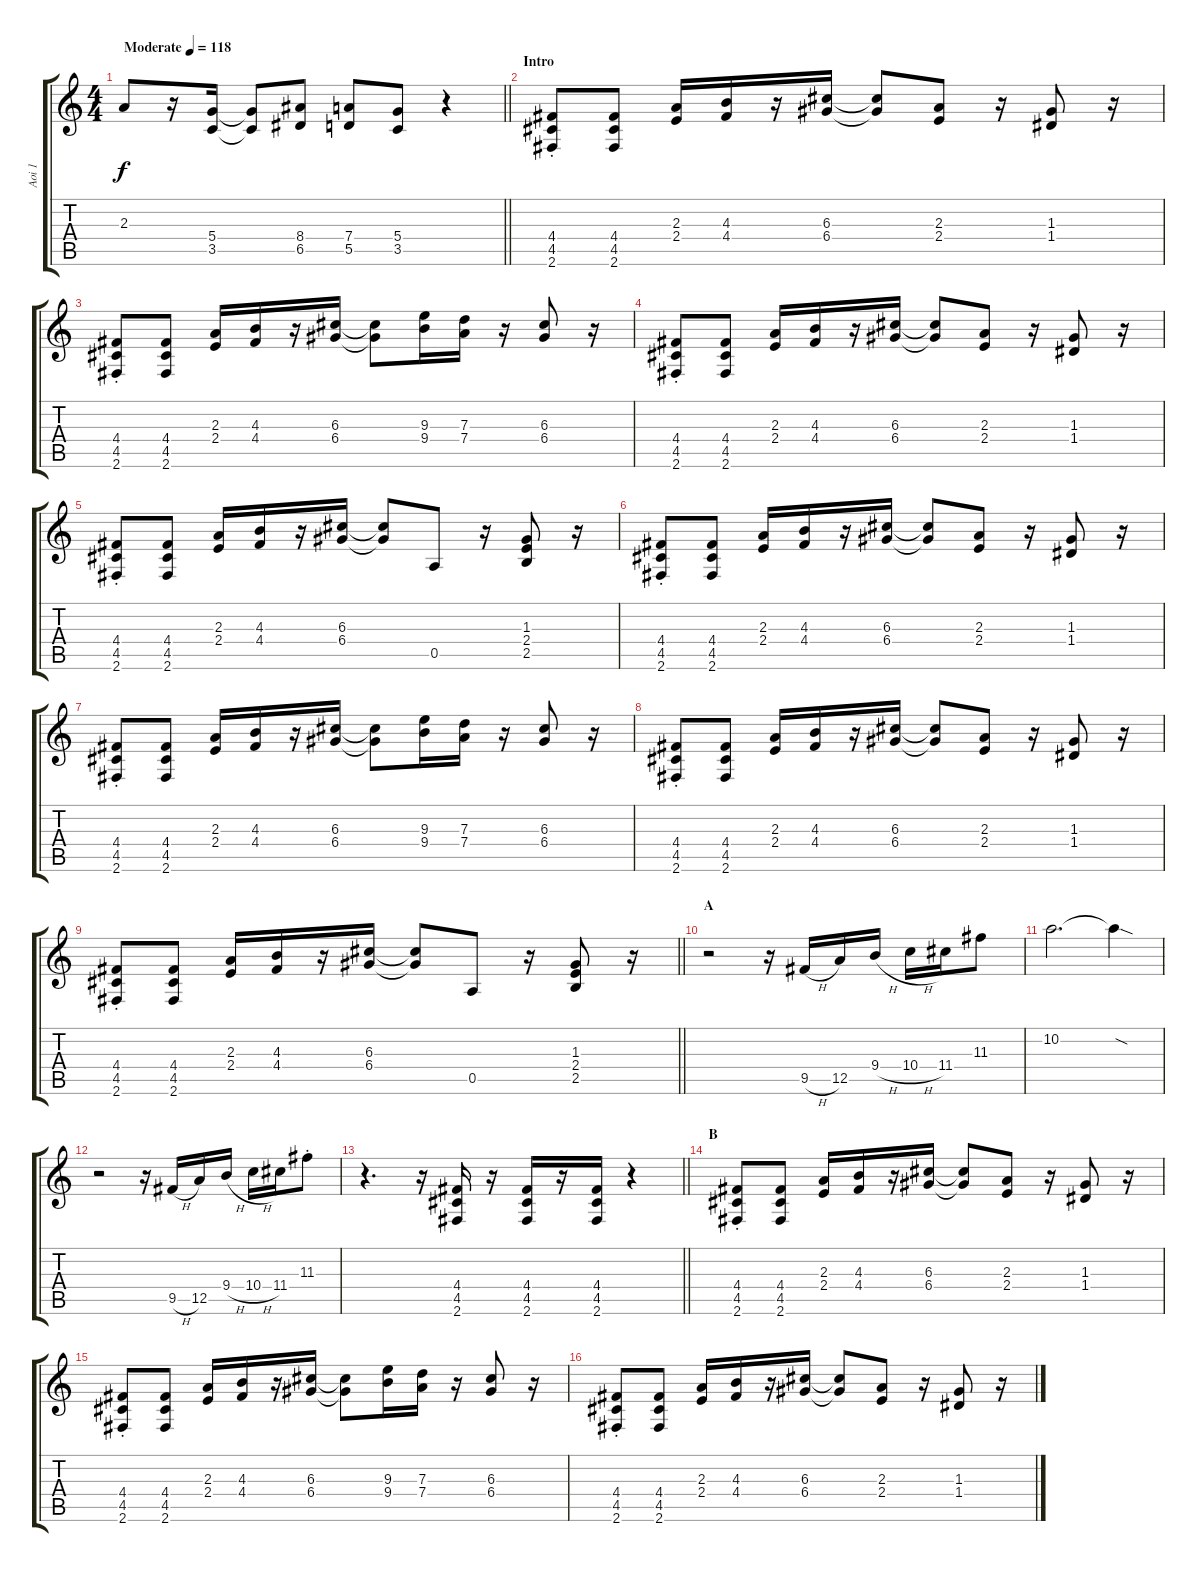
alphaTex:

\track ("Aoi 1" "Aoi 1") {instrument distortionguitar}
\staff {score tabs}
\tuning (E4 B3 G3 D3 A2 E2) {hide}
\ts (4 4)
\tempo (118 "Moderate")
\clef g2
\barLineRight lightlight
\ks c
2.3.8{dy f instrument distortionguitar} r.16 (5.4 3.5).16 (5.4{t} 3.5{t}).8 (8.4 6.5).8 (7.4 5.5).8 (5.4 3.5).8 r.4 |
\section ("" "Intro")
(4.4{st} 4.5{st} 2.6{st}).8 (4.4 4.5 2.6).8 (2.3 2.4).16 (4.3 4.4).16 r.16 (6.3 6.4).16 (6.3{t} 6.4{t}).8 (2.3 2.4).8 r.16 (1.3 1.4).8 r.16 |
(4.4{st} 4.5{st} 2.6{st}).8 (4.4 4.5 2.6).8 (2.3 2.4).16 (4.3 4.4).16 r.16 (6.3 6.4).16 (6.3{t} 6.4{t}).8 (9.3 9.4).16 (7.3 7.4).16 r.16 (6.3 6.4).8 r.16 |
(4.4{st} 4.5{st} 2.6{st}).8 (4.4 4.5 2.6).8 (2.3 2.4).16 (4.3 4.4).16 r.16 (6.3 6.4).16 (6.3{t} 6.4{t}).8 (2.3 2.4).8 r.16 (1.3 1.4).8 r.16 |
(4.4{st} 4.5{st} 2.6{st}).8 (4.4 4.5 2.6).8 (2.3 2.4).16 (4.3 4.4).16 r.16 (6.3 6.4).16 (6.3{t} 6.4{t}).8 0.5.8 r.16 (1.3 2.4 2.5).8 r.16 |
(4.4{st} 4.5{st} 2.6{st}).8 (4.4 4.5 2.6).8 (2.3 2.4).16 (4.3 4.4).16 r.16 (6.3 6.4).16 (6.3{t} 6.4{t}).8 (2.3 2.4).8 r.16 (1.3 1.4).8 r.16 |
(4.4{st} 4.5{st} 2.6{st}).8 (4.4 4.5 2.6).8 (2.3 2.4).16 (4.3 4.4).16 r.16 (6.3 6.4).16 (6.3{t} 6.4{t}).8 (9.3 9.4).16 (7.3 7.4).16 r.16 (6.3 6.4).8 r.16 |
(4.4{st} 4.5{st} 2.6{st}).8 (4.4 4.5 2.6).8 (2.3 2.4).16 (4.3 4.4).16 r.16 (6.3 6.4).16 (6.3{t} 6.4{t}).8 (2.3 2.4).8 r.16 (1.3 1.4).8 r.16 |
\barLineRight lightlight
(4.4{st} 4.5{st} 2.6{st}).8 (4.4 4.5 2.6).8 (2.3 2.4).16 (4.3 4.4).16 r.16 (6.3 6.4).16 (6.3{t} 6.4{t}).8 0.5.8 r.16 (1.3 2.4 2.5).8 r.16 |
\section ("" "A")
r.2 r.16 9.5{h}.16 12.5.16 9.4{h}.16 10.4{h}.16 11.4.16 11.3.8 |
10.2.2{d} 10.2{sod t}.4 |
r.2 r.16 9.5{h}.16 12.5.16 9.4{h}.16 10.4{h}.16 11.4.16 11.3{st}.8 |
\barLineRight lightlight
r.4{d} r.16 (4.4 4.5 2.6).16 r.16 (4.4 4.5 2.6).16 r.16 (4.4 4.5 2.6).16 r.4 |
\section ("" "B")
(4.4{st} 4.5{st} 2.6{st}).8 (4.4 4.5 2.6).8 (2.3 2.4).16 (4.3 4.4).16 r.16 (6.3 6.4).16 (6.3{t} 6.4{t}).8 (2.3 2.4).8 r.16 (1.3 1.4).8 r.16 |
(4.4{st} 4.5{st} 2.6{st}).8 (4.4 4.5 2.6).8 (2.3 2.4).16 (4.3 4.4).16 r.16 (6.3 6.4).16 (6.3{t} 6.4{t}).8 (9.3 9.4).16 (7.3 7.4).16 r.16 (6.3 6.4).8 r.16 |
(4.4{st} 4.5{st} 2.6{st}).8 (4.4 4.5 2.6).8 (2.3 2.4).16 (4.3 4.4).16 r.16 (6.3 6.4).16 (6.3{t} 6.4{t}).8 (2.3 2.4).8 r.16 (1.3 1.4).8 r.16
